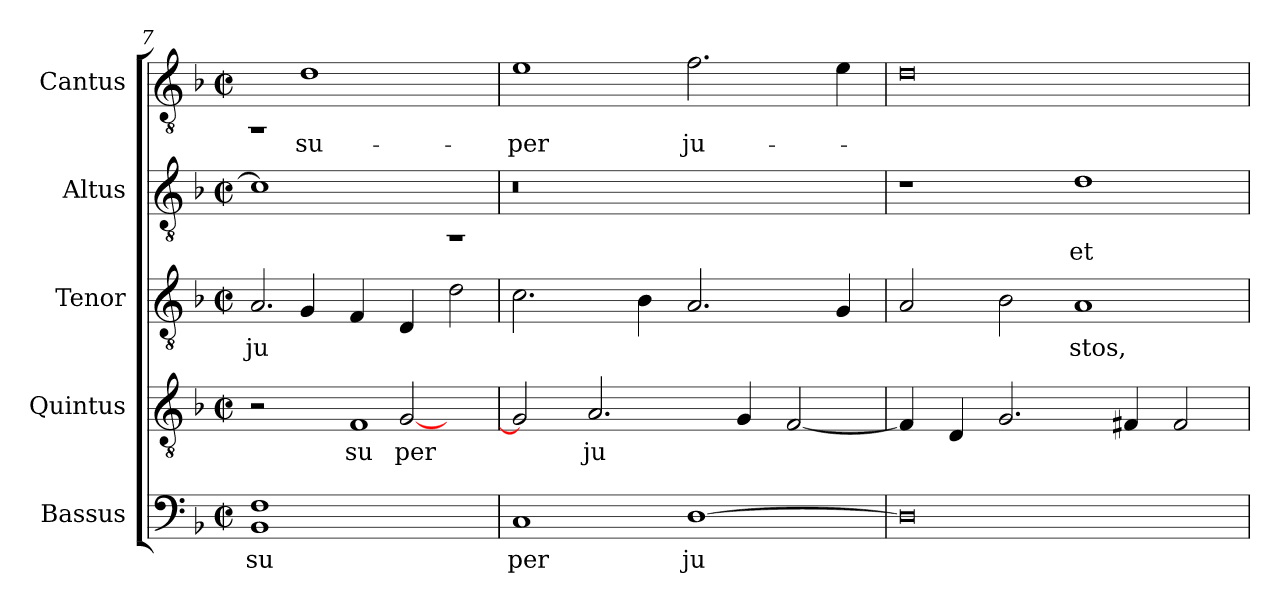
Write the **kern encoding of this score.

**kern	**text	**kern	**text	**kern	**text	**kern	**text	**kern	**text
*part5	*part5	*part4	*part4	*part3	*part3	*part2	*part2	*part1	*part1
*staff5	*staff5	*staff4	*staff4	*staff3	*staff3	*staff2	*staff2	*staff1	*staff1
*I"Bassus	*	*I"Quintus	*	*I"Tenor	*	*I"Altus	*	*I"Cantus	*
*clefF4	*	*clefGv2	*	*clefGv2	*	*clefGv2	*	*clefGv2	*
*k[b-]	*	*k[b-]	*	*k[b-]	*	*k[b-]	*	*k[b-]	*
*F:	*	*F:	*	*F:	*	*F:	*	*F:	*
*M2/2	*	*M2/2	*	*M2/2	*	*M2/2	*	*M2/2	*
*met(c|)	*	*met(c|)	*	*met(c|)	*	*met(c|)	*	*met(c|)	*
=7	=7	=7	=7	=7	=7	=7	=7	=7	=7
!LO:N:vis=1	!LO:LY:b:cj	!	!	!LO:N:vis=2.	!LO:LY:b:cj	!	!	!LO:N:vis=1	!
4F 4BB-	su	2r	.	4A/	ju	1c]	.	4rAA	.
!	!	!	!	!	!	!	!	!LO:N:vis=1	!LO:LY:b:cj
1ryy	.	.	.	4G/	.	.	.	4d	su-
!	!	!LO:N:vis=1	!LO:LY:b:cj	!	!	!	!	!	!
.	.	4F	su	4F/	.	.	.	2.ryy	.
!	!	!LO:N:vis=2	!LO:LY:b	!	!	!	!	!	!
.	.	[<4G/	per	4D/	.	.	.	.	.
!	!	!	!	!LO:N:vis=2	!	!LO:N:vis=1	!	!	!
.	.	4ryy	.	4d\	.	4rAA	.	.	.
=8	=8	=8	=8	=8	=8	=8	=8	=8	=8
!	!LO:LY:b:cj	!	!	!	!	!	!	!	!LO:LY:b:cj
1C	per	2G/]	.	2.c\	.	0r	.	1e	-per
!	!	!	!LO:LY:b:cj	!	!	!	!	!	!
.	.	2.A/	ju	.	.	.	.	.	.
.	.	.	.	4B-\	.	.	.	.	.
!	!LO:LY:b:cj	!	!	!	!	!	!	!	!LO:LY:b:cj
[>1D	ju	.	.	2.A/	.	.	.	2.f\	ju-
.	.	4G/	.	.	.	.	.	.	.
.	.	[<2F/	.	.	.	.	.	.	.
.	.	.	.	4G/	.	.	.	4e\	.
=9	=9	=9	=9	=9	=9	=9	=9	=9	=9
0D]	.	4F/]	.	2A/	.	1r	.	0d	.
.	.	4D/	.	.	.	.	.	.	.
.	.	2.G/	.	2B-\	.	.	.	.	.
!	!	!	!	!	!LO:LY:b:cj	!	!LO:LY:b:cj	!	!
.	.	.	.	1A	stos,	1d	et	.	.
.	.	4F#X/	.	.	.	.	.	.	.
.	.	2F#/	.	.	.	.	.	.	.
=	=	=	=	=	=	=	=	=	=
*-	*-	*-	*-	*-	*-	*-	*-	*-	*-
